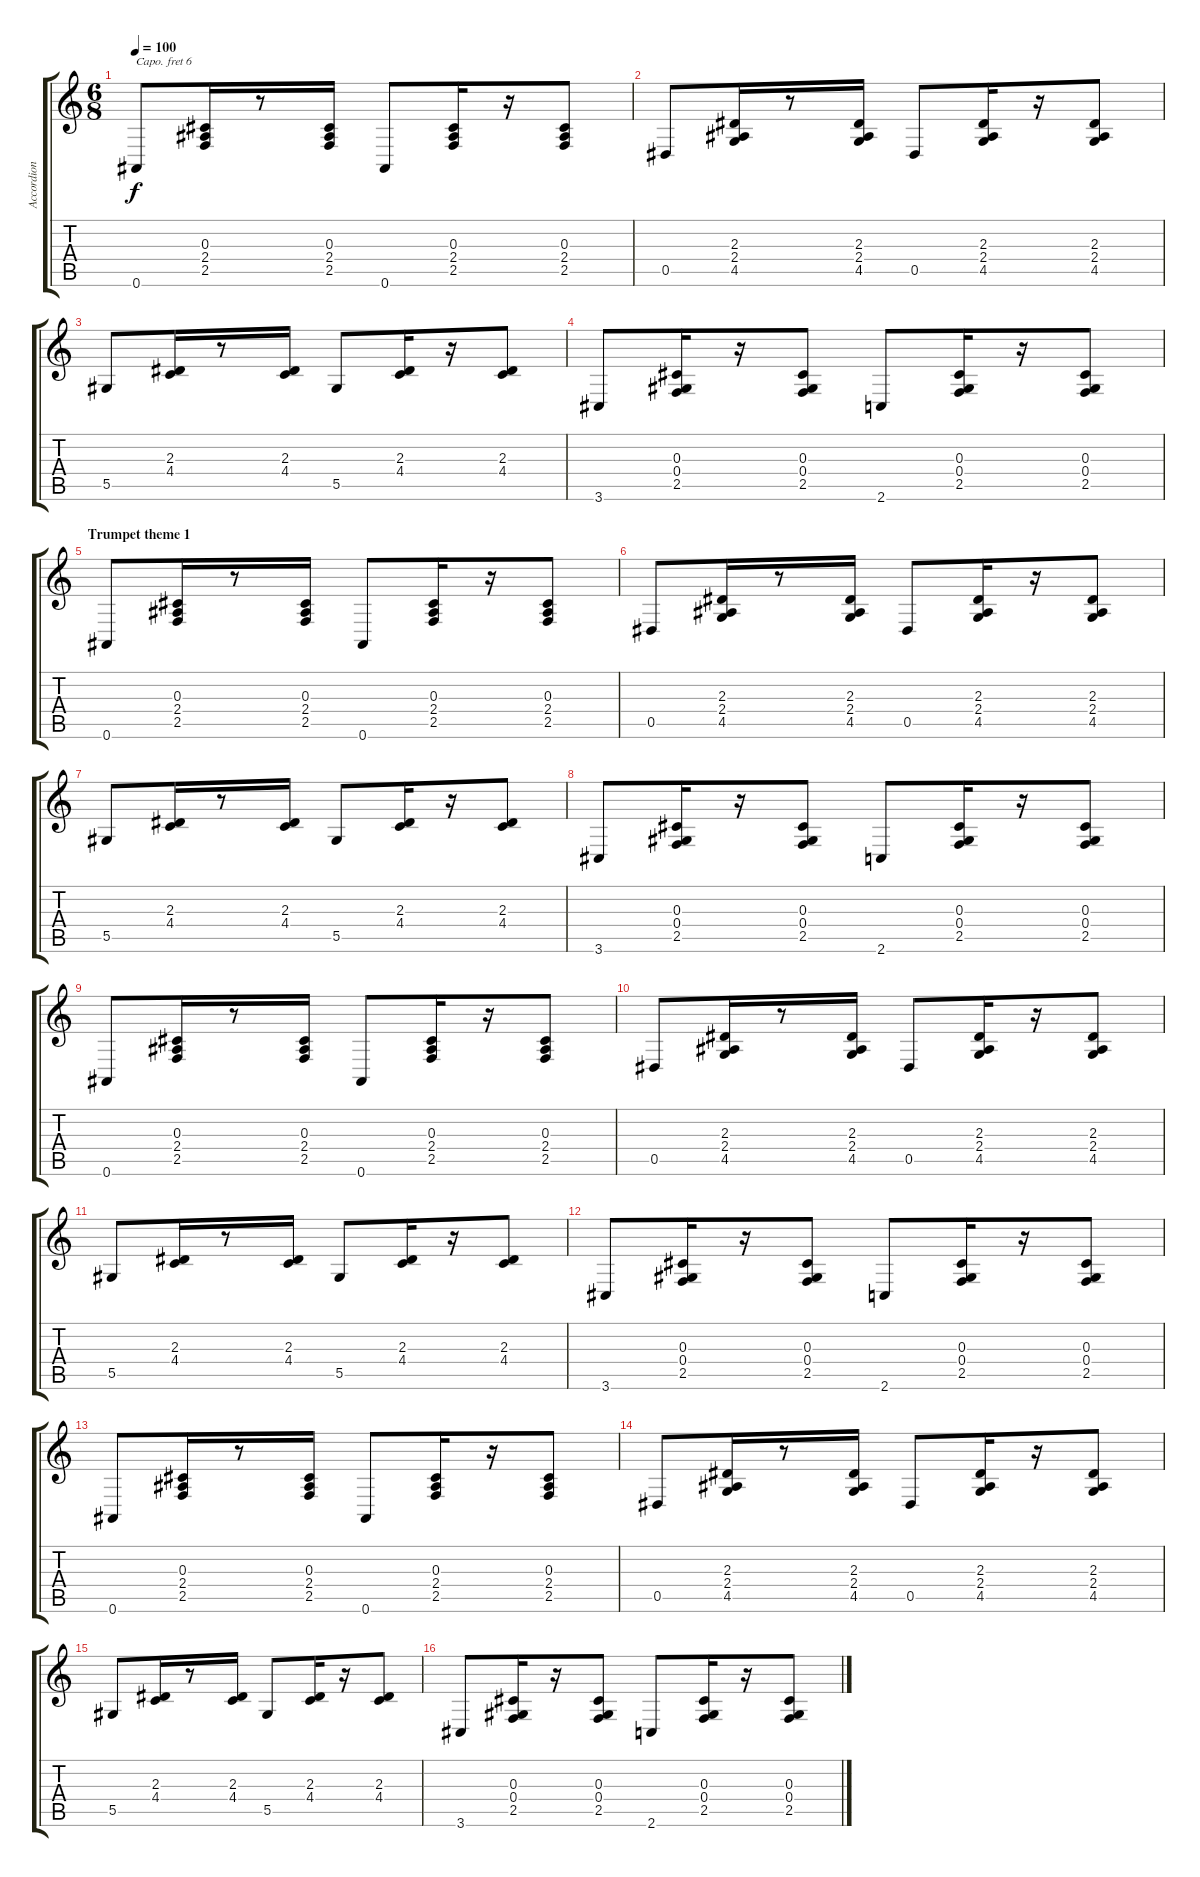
\track ("Accordion" "Accordion") {instrument accordion}
\staff {score tabs}
\capo 6
\tuning (E4 B3 G3 D3 A2 E2) {hide}
\ts (6 8)
\tempo 100
\clef g2
\ks c
0.6.8{dy f} (0.3 2.4 2.5).16 r.8 (0.3 2.4 2.5).16 0.6.8 (0.3 2.4 2.5).16 r.16 (0.3 2.4 2.5).8 |
0.5.8 (2.3 2.4 4.5).16 r.8 (2.3 2.4 4.5).16 0.5.8 (2.3 2.4 4.5).16 r.16 (2.3 2.4 4.5).8 |
5.5.8 (2.3 4.4).16 r.8 (2.3 4.4).16 5.5.8 (2.3 4.4).16 r.16 (2.3 4.4).8 |
3.6.8 (0.3 0.4 2.5).16 r.16 (0.3 0.4 2.5).8 2.6.8 (0.3 0.4 2.5).16 r.16 (0.3 0.4 2.5).8 |
\section ("" "Trumpet theme 1")
0.6.8 (0.3 2.4 2.5).16 r.8 (0.3 2.4 2.5).16 0.6.8 (0.3 2.4 2.5).16 r.16 (0.3 2.4 2.5).8 |
0.5.8 (2.3 2.4 4.5).16 r.8 (2.3 2.4 4.5).16 0.5.8 (2.3 2.4 4.5).16 r.16 (2.3 2.4 4.5).8 |
5.5.8 (2.3 4.4).16 r.8 (2.3 4.4).16 5.5.8 (2.3 4.4).16 r.16 (2.3 4.4).8 |
3.6.8 (0.3 0.4 2.5).16 r.16 (0.3 0.4 2.5).8 2.6.8 (0.3 0.4 2.5).16 r.16 (0.3 0.4 2.5).8 |
0.6.8 (0.3 2.4 2.5).16 r.8 (0.3 2.4 2.5).16 0.6.8 (0.3 2.4 2.5).16 r.16 (0.3 2.4 2.5).8 |
0.5.8 (2.3 2.4 4.5).16 r.8 (2.3 2.4 4.5).16 0.5.8 (2.3 2.4 4.5).16 r.16 (2.3 2.4 4.5).8 |
5.5.8 (2.3 4.4).16 r.8 (2.3 4.4).16 5.5.8 (2.3 4.4).16 r.16 (2.3 4.4).8 |
3.6.8 (0.3 0.4 2.5).16 r.16 (0.3 0.4 2.5).8 2.6.8 (0.3 0.4 2.5).16 r.16 (0.3 0.4 2.5).8 |
0.6.8 (0.3 2.4 2.5).16 r.8 (0.3 2.4 2.5).16 0.6.8 (0.3 2.4 2.5).16 r.16 (0.3 2.4 2.5).8 |
0.5.8 (2.3 2.4 4.5).16 r.8 (2.3 2.4 4.5).16 0.5.8 (2.3 2.4 4.5).16 r.16 (2.3 2.4 4.5).8 |
5.5.8 (2.3 4.4).16 r.8 (2.3 4.4).16 5.5.8 (2.3 4.4).16 r.16 (2.3 4.4).8 |
3.6.8 (0.3 0.4 2.5).16 r.16 (0.3 0.4 2.5).8 2.6.8 (0.3 0.4 2.5).16 r.16 (0.3 0.4 2.5).8
